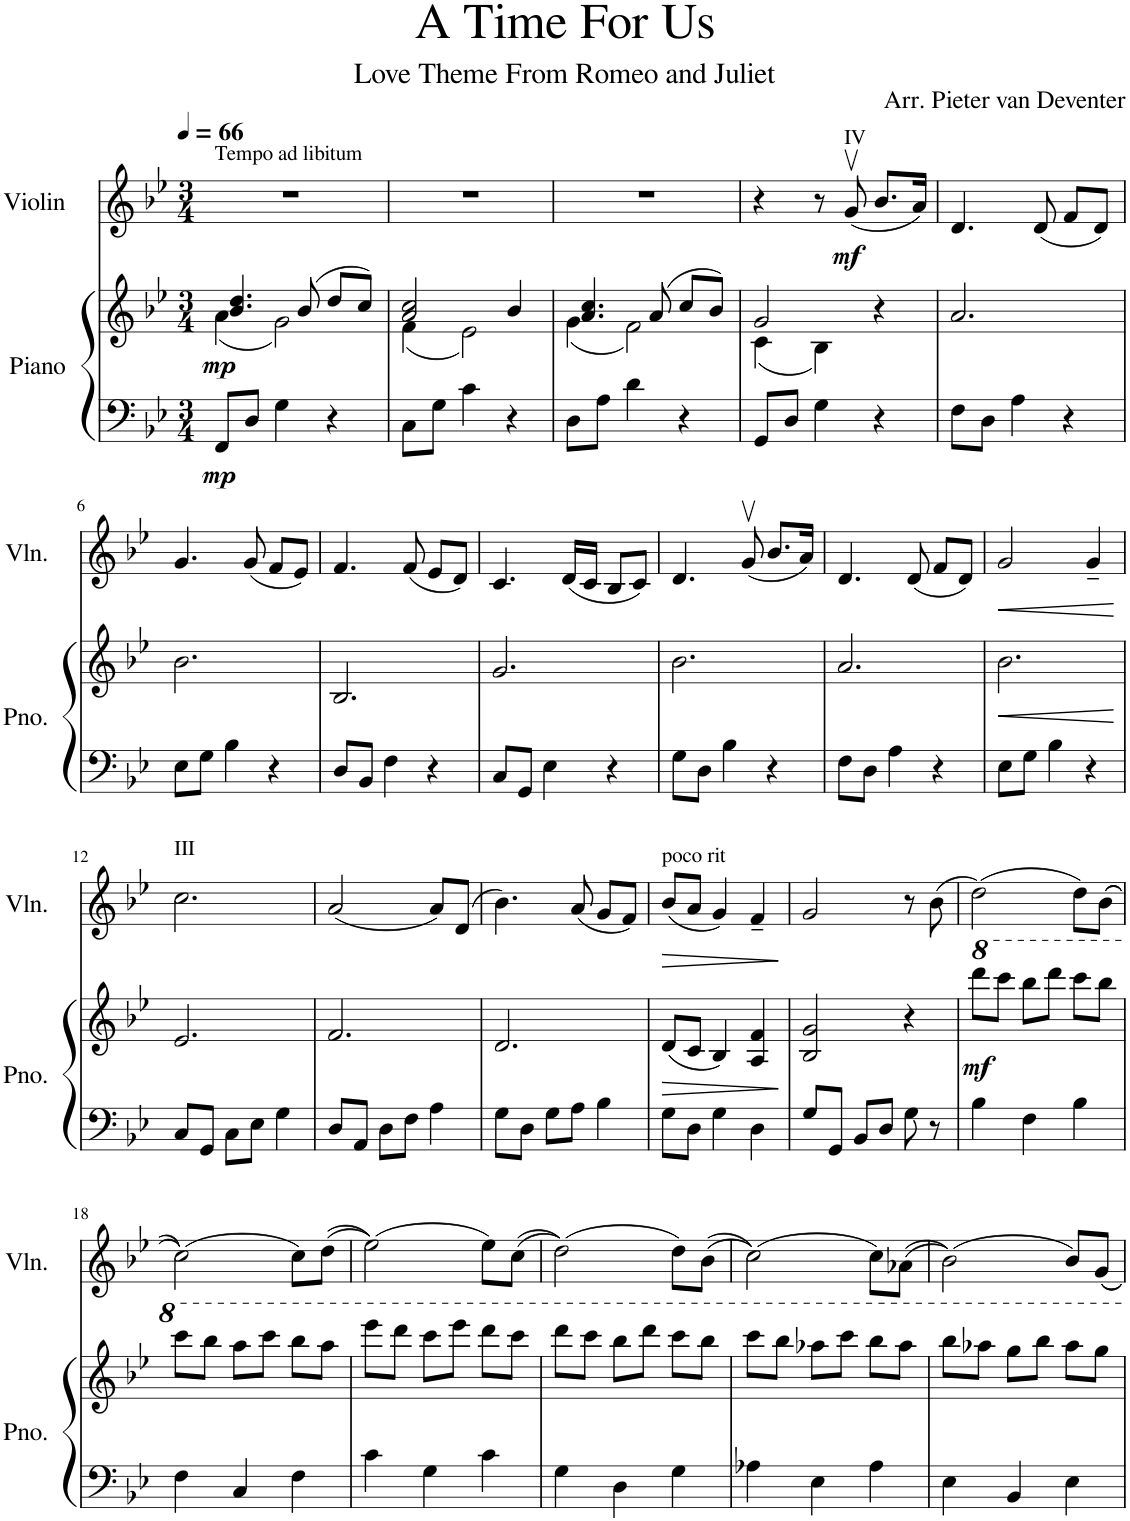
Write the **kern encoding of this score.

**kern	**kern	**dynam	**kern	**dynam
*part2	*part2	*part2	*part1	*part1
*staff3	*staff2	*staff2/3	*staff1	*staff1
*I"Piano	*	*	*I"Violin	*
*I'Pno.	*	*	*I'Vln.	*
*clefF4	*clefG2	*	*clefG2	*
*k[b-e-]	*k[b-e-]	*	*k[b-e-]	*
*M3/4	*M3/4	*	*M3/4	*
*MM66	*MM66	*	*MM66	*
=1	=1	=1	=1	=1
*	*^	*	*	*
!	!	!	!	!LO:TX:a:t=Tempo ad libitum	!
!	!	!	!LO:DY:b=2	!	!
!	!	!	!LO:DY:n=1:b	!	!
8FF/L	4.b-/ 4.dd/	(4a\	mp mp	2.r	.
8D/J	.	.	.	.	.
4G\	.	2g\)	.	.	.
.	(8b-/	.	.	.	.
4r	8dd/L	.	.	.	.
.	8cc/J)	.	.	.	.
=2	=2	=2	=2	=2	=2
8C\L	2a/ 2cc/	(4f\	.	2.r	.
8G\J	.	.	.	.	.
4c\	.	2e-\)	.	.	.
4r	4b-/	.	.	.	.
=3	=3	=3	=3	=3	=3
8D\L	4.a/ 4.cc/	(4g\	.	2.r	.
8A\J	.	.	.	.	.
4d\	.	2f\)	.	.	.
.	(8a/	.	.	.	.
4r	8cc/L	.	.	.	.
.	8b-/J)	.	.	.	.
=4	=4	=4	=4	=4	=4
8GG/L	2g/	(4c\	.	4r	.
8D/J	.	.	.	.	.
4G\	.	4B-\)	.	8r	.
!	!	!	!	!LO:TX:a:t=IV	!
!	!	!	!	!	!LO:DY:b
.	.	.	.	(8gv/	mf
4r	4r	4ryy	.	8.b-/L	.
.	.	.	.	16a/Jk)	.
*	*v	*v	*	*	*
=5	=5	=5	=5	=5
8F\L	2.a/	.	4.d/	.
8D\J	.	.	.	.
4A\	.	.	.	.
.	.	.	(8d/	.
4r	.	.	8f/L	.
.	.	.	8d/J)	.
!!LO:LB:g=z
=6	=6	=6	=6	=6
8E-\L	2.b-\	.	4.g/	.
8G\J	.	.	.	.
4B-\	.	.	.	.
.	.	.	(8g/	.
4r	.	.	8f/L	.
.	.	.	8e-/J)	.
=7	=7	=7	=7	=7
8D/L	2.B-/	.	4.f/	.
8BB-/J	.	.	.	.
4F\	.	.	.	.
.	.	.	(8f/	.
4r	.	.	8e-/L	.
.	.	.	8d/J)	.
=8	=8	=8	=8	=8
8C/L	2.g/	.	4.c/	.
8GG/J	.	.	.	.
4E-\	.	.	.	.
.	.	.	(16d/LL	.
.	.	.	16c/JJ	.
4r	.	.	8B-/L	.
.	.	.	8c/J)	.
=9	=9	=9	=9	=9
8G\L	2.b-\	.	4.d/	.
8D\J	.	.	.	.
4B-\	.	.	.	.
.	.	.	(8gv/	.
4r	.	.	8.b-/L	.
.	.	.	16a/Jk)	.
=10	=10	=10	=10	=10
8F\L	2.a/	.	4.d/	.
8D\J	.	.	.	.
4A\	.	.	.	.
.	.	.	(8d/	.
4r	.	.	8f/L	.
.	.	.	8d/J)	.
=11	=11	=11	=11	=11
!	!	!LO:HP:b	!	!LO:HP:b
8E-\L	2.b-\	<	2g/	<
8G\J	.	.	.	.
4B-\	.	.	.	.
4r	.	.	4g~/	.
.	.	[	.	[
!!LO:LB:g=z
=12	=12	=12	=12	=12
!	!	!	!LO:TX:a:t=III	!
8C/L	2.e-/	.	2.cc\	.
8GG/J	.	.	.	.
8C\L	.	.	.	.
8E-\J	.	.	.	.
4G\	.	.	.	.
=13	=13	=13	=13	=13
8D/L	2.f/	.	(2a/	.
8AA/J	.	.	.	.
8D\L	.	.	.	.
8F\J	.	.	.	.
4A\	.	.	8a/L)	.
.	.	.	(8d/J	.
=14	=14	=14	=14	=14
8G\L	2.d/	.	4.b-\)	.
8D\J	.	.	.	.
8G\L	.	.	.	.
8A\J	.	.	(8a/	.
4B-\	.	.	8g/L	.
.	.	.	8f/J)	.
=15	=15	=15	=15	=15
!	!	!	!LO:TX:a:t=poco rit	!
!	!	!LO:HP:b	!	!LO:HP:b
8G\L	(8d/L	>	(8b-/L	>
8D\J	8c/J	.	8a/J	.
4G\	4B-/)	.	4g/)	.
4D\	4A/ 4f/	.	4f~/	.
.	.	]	.	]
=16	=16	=16	=16	=16
8G/L	2B-/ 2g/	.	2g/	.
8GG/J	.	.	.	.
8BB-/L	.	.	.	.
8D/J	.	.	.	.
8G\	4r	.	8r	.
8r	.	.	(8b-\	.
=17	=17	=17	=17	=17
!	!	!LO:DY:b	!	!
4B-\	8dddd\L	mf	(2dd\)	.
.	8cccc\J	.	.	.
4F\	8bbb-\L	.	.	.
.	8dddd\J	.	.	.
4B-\	8cccc\L	.	8dd\L)	.
.	8bbb-\J	.	((8b-\J	.
!!LO:LB:g=z
=18	=18	=18	=18	=18
4F\	8cccc\L	.	(2cc\))	.
.	8bbb-\J	.	.	.
4C/	8aaa\L	.	.	.
.	8cccc\J	.	.	.
4F\	8bbb-\L	.	8cc\L)	.
.	8aaa\J	.	((8dd\J	.
=19	=19	=19	=19	=19
4c\	8eeee-\L	.	(2ee-\))	.
.	8dddd\J	.	.	.
4G\	8cccc\L	.	.	.
.	8eeee-\J	.	.	.
4c\	8dddd\L	.	8ee-\L)	.
.	8cccc\J	.	((8cc\J	.
=20	=20	=20	=20	=20
4G\	8dddd\L	.	(2dd\))	.
.	8cccc\J	.	.	.
4D\	8bbb-\L	.	.	.
.	8dddd\J	.	.	.
4G\	8cccc\L	.	8dd\L)	.
.	8bbb-\J	.	((8b-\J	.
=21	=21	=21	=21	=21
4A-X\	8cccc\L	.	(2cc\))	.
.	8bbb-\J	.	.	.
4E-\	8aaa-X\L	.	.	.
.	8cccc\J	.	.	.
4A-\	8bbb-\L	.	8cc\L)	.
.	8aaa-\J	.	((8a-X\J	.
=22	=22	=22	=22	=22
4E-\	8bbb-\L	.	(2b-\))	.
.	8aaa-X\J	.	.	.
4BB-/	8ggg\L	.	.	.
.	8bbb-\J	.	.	.
4E-\	8aaa-\L	.	8b-/L)	.
.	8ggg\J	.	8g/J	.
=	=	=	=	=
*-	*-	*-	*-	*-
